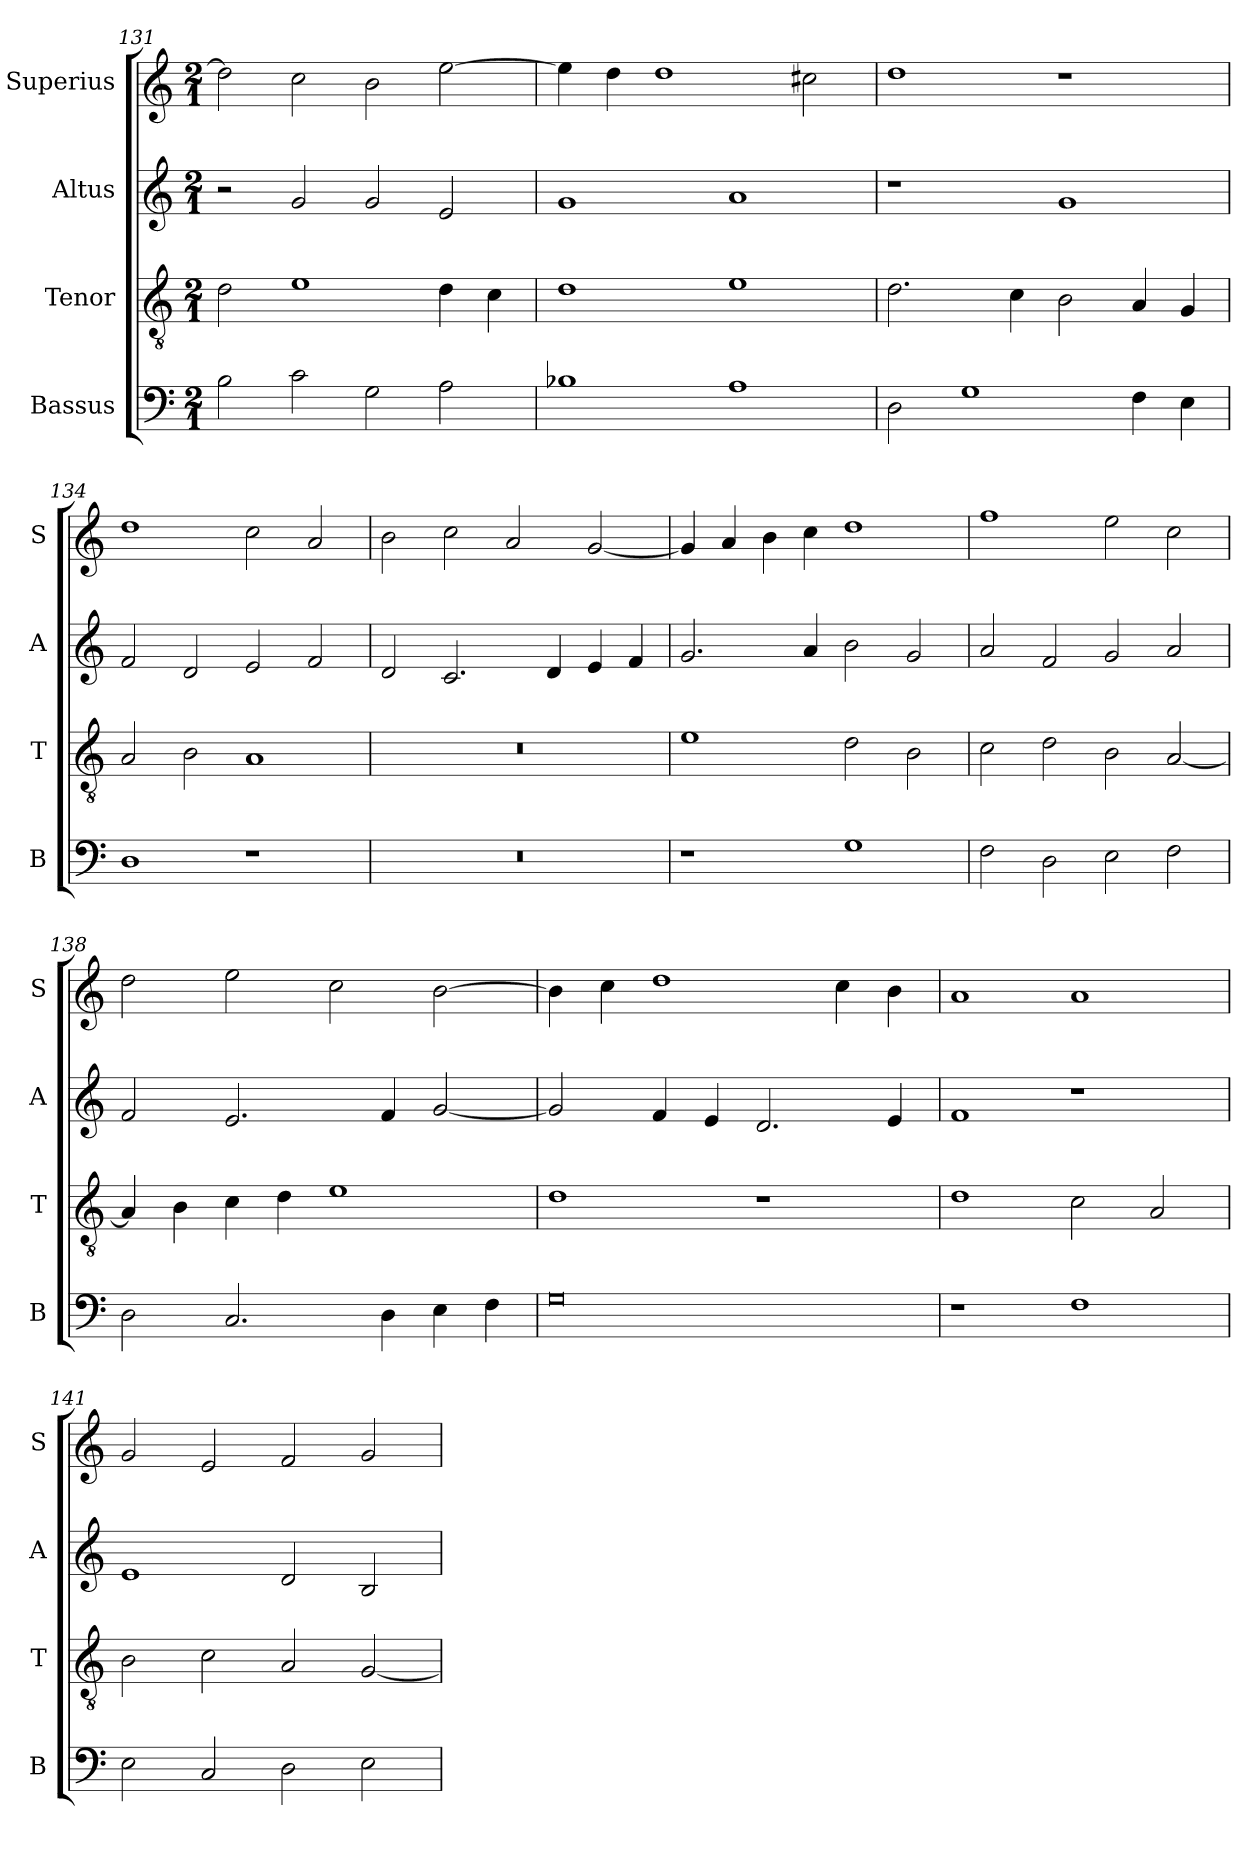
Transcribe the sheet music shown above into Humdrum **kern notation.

**kern	**kern	**kern	**kern
*part4	*part3	*part2	*part1
*staff4	*staff3	*staff2	*staff1
*I"Bassus	*I"Tenor	*I"Altus	*I"Superius
*I'B	*I'T	*I'A	*I'S
*clefF4	*clefGv2	*clefG2	*clefG2
*k[]	*k[]	*k[]	*k[]
*C:	*C:	*C:	*C:
*M2/1	*M2/1	*M2/1	*M2/1
=131	=131	=131	=131
2B	2d	2r	2dd]
2c	1e	2g	2cc
2G	.	2g	2b
2A	4d	2e	[2ee
.	4c	.	.
=132	=132	=132	=132
1B-X	1d	1g	4ee]
.	.	.	4dd
.	.	.	1dd
1A	1e	1a	.
.	.	.	2cc#X
=133	=133	=133	=133
2D	2.d	1r	1dd
1G	.	.	.
.	4c	.	.
.	2B	1g	1r
4F	4A	.	.
4E	4G	.	.
=134	=134	=134	=134
1D	2A	2f	1dd
.	2B	2d	.
1r	1A	2e	2cc
.	.	2f	2a
=135	=135	=135	=135
0r	0r	2d	2b
.	.	2.c	2cc
.	.	.	2a
.	.	4d	.
.	.	4e	[2g
.	.	4f	.
=136	=136	=136	=136
1r	1e	2.g	4g]
.	.	.	4a
.	.	.	4b
.	.	4a	4cc
1G	2d	2b	1dd
.	2B	2g	.
=137	=137	=137	=137
2F	2c	2a	1ff
2D	2d	2f	.
2E	2B	2g	2ee
2F	[2A	2a	2cc
=138	=138	=138	=138
2D	4A]	2f	2dd
.	4B	.	.
2.C	4c	2.e	2ee
.	4d	.	.
.	1e	.	2cc
4D	.	4f	.
4E	.	[2g	[2b
4F	.	.	.
=139	=139	=139	=139
0G	1d	2g]	4b]
.	.	.	4cc
.	.	4f	1dd
.	.	4e	.
.	1r	2.d	.
.	.	.	4cc
.	.	4e	4b
=140	=140	=140	=140
1r	1d	1f	1a
1F	2c	1r	1a
.	2A	.	.
=141	=141	=141	=141
2E	2B	1e	2g
2C	2c	.	2e
2D	2A	2d	2f
2E	[2G	2B	2g
=	=	=	=
*-	*-	*-	*-
